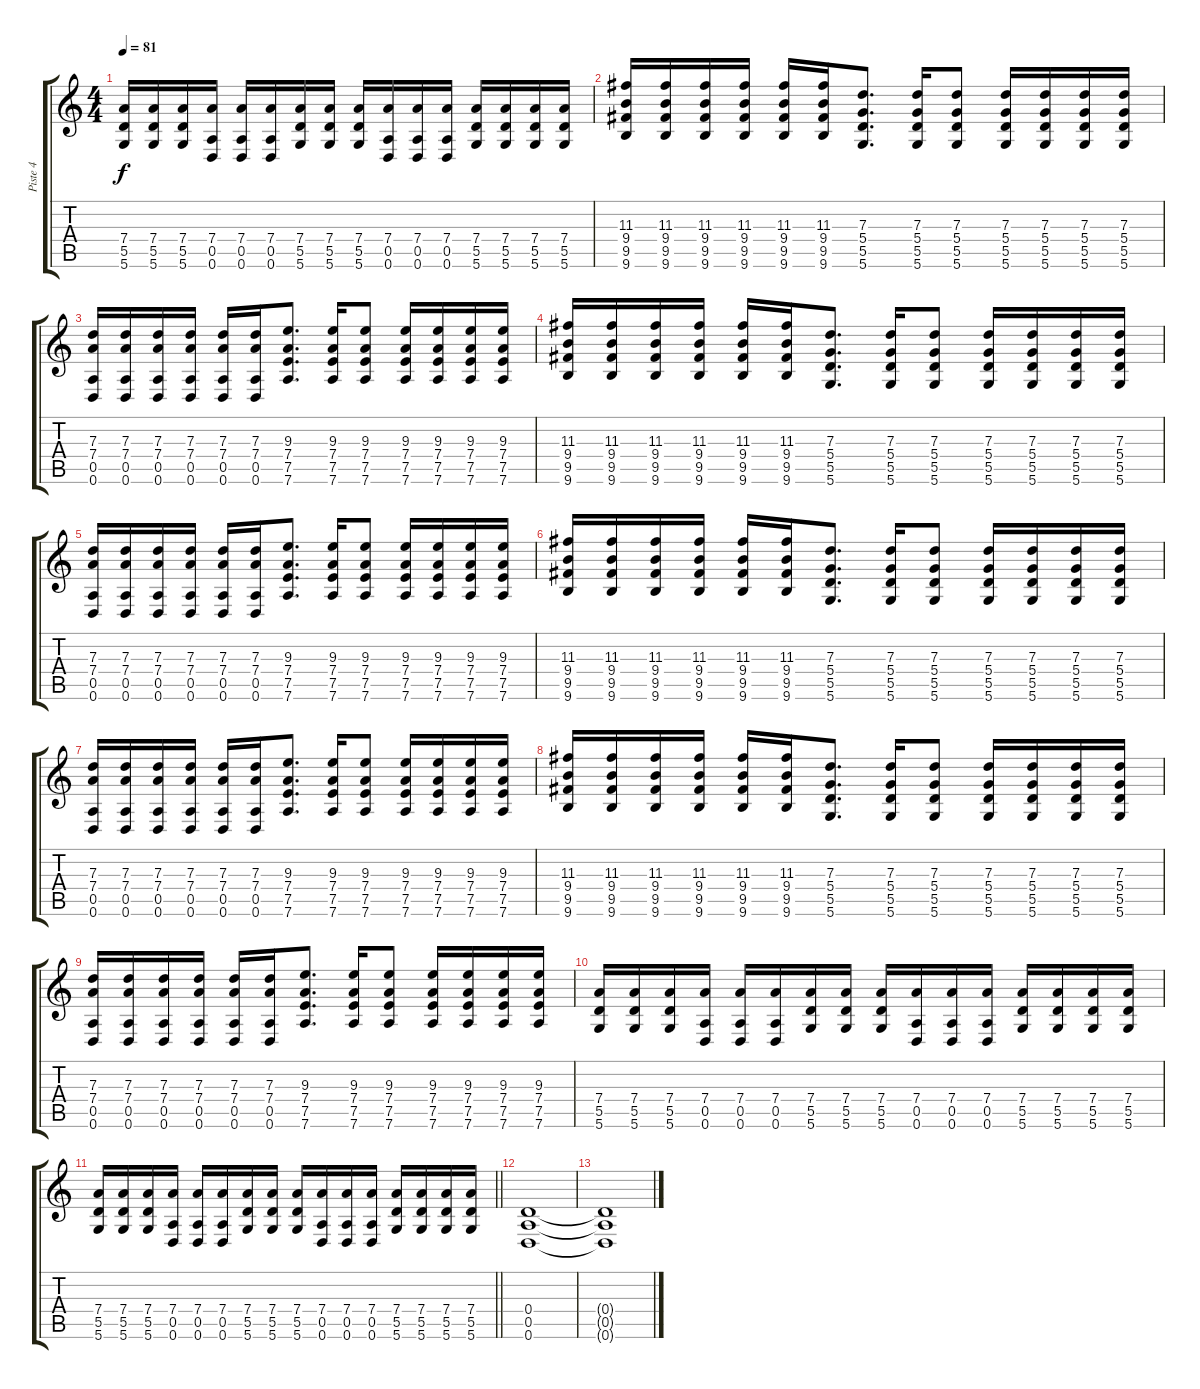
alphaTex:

\track ("Piste 4" "Piste 4") {instrument distortionguitar}
\staff {score tabs}
\tuning (E4 B3 G3 D3 A2 D2) {hide}
\ts (4 4)
\tempo 81
\clef g2
\ks c
(7.4 5.5 5.6).16{dy f} (7.4 5.5 5.6).16 (7.4 5.5 5.6).16 (7.4 0.5 0.6).16 (7.4 0.5 0.6).16 (7.4 0.5 0.6).16 (7.4 5.5 5.6).16 (7.4 5.5 5.6).16 (7.4 5.5 5.6).16 (7.4 0.5 0.6).16 (7.4 0.5 0.6).16 (7.4 0.5 0.6).16 (7.4 5.5 5.6).16 (7.4 5.5 5.6).16 (7.4 5.5 5.6).16 (7.4 5.5 5.6).16 |
(11.3 9.4 9.5 9.6).16 (11.3 9.4 9.5 9.6).16 (11.3 9.4 9.5 9.6).16 (11.3 9.4 9.5 9.6).16 (11.3 9.4 9.5 9.6).16 (11.3 9.4 9.5 9.6).16 (7.3 5.4 5.5 5.6).8{d} (7.3 5.4 5.5 5.6).16 (7.3 5.4 5.5 5.6).8 (7.3 5.4 5.5 5.6).16 (7.3 5.4 5.5 5.6).16 (7.3 5.4 5.5 5.6).16 (7.3 5.4 5.5 5.6).16 |
(7.3 7.4 0.5 0.6).16 (7.3 7.4 0.5 0.6).16 (7.3 7.4 0.5 0.6).16 (7.3 7.4 0.5 0.6).16 (7.3 7.4 0.5 0.6).16 (7.3 7.4 0.5 0.6).16 (9.3 7.4 7.5 7.6).8{d} (9.3 7.4 7.5 7.6).16 (9.3 7.4 7.5 7.6).8 (9.3 7.4 7.5 7.6).16 (9.3 7.4 7.5 7.6).16 (9.3 7.4 7.5 7.6).16 (9.3 7.4 7.5 7.6).16 |
(11.3 9.4 9.5 9.6).16 (11.3 9.4 9.5 9.6).16 (11.3 9.4 9.5 9.6).16 (11.3 9.4 9.5 9.6).16 (11.3 9.4 9.5 9.6).16 (11.3 9.4 9.5 9.6).16 (7.3 5.4 5.5 5.6).8{d} (7.3 5.4 5.5 5.6).16 (7.3 5.4 5.5 5.6).8 (7.3 5.4 5.5 5.6).16 (7.3 5.4 5.5 5.6).16 (7.3 5.4 5.5 5.6).16 (7.3 5.4 5.5 5.6).16 |
(7.3 7.4 0.5 0.6).16 (7.3 7.4 0.5 0.6).16 (7.3 7.4 0.5 0.6).16 (7.3 7.4 0.5 0.6).16 (7.3 7.4 0.5 0.6).16 (7.3 7.4 0.5 0.6).16 (9.3 7.4 7.5 7.6).8{d} (9.3 7.4 7.5 7.6).16 (9.3 7.4 7.5 7.6).8 (9.3 7.4 7.5 7.6).16 (9.3 7.4 7.5 7.6).16 (9.3 7.4 7.5 7.6).16 (9.3 7.4 7.5 7.6).16 |
(11.3 9.4 9.5 9.6).16 (11.3 9.4 9.5 9.6).16 (11.3 9.4 9.5 9.6).16 (11.3 9.4 9.5 9.6).16 (11.3 9.4 9.5 9.6).16 (11.3 9.4 9.5 9.6).16 (7.3 5.4 5.5 5.6).8{d} (7.3 5.4 5.5 5.6).16 (7.3 5.4 5.5 5.6).8 (7.3 5.4 5.5 5.6).16 (7.3 5.4 5.5 5.6).16 (7.3 5.4 5.5 5.6).16 (7.3 5.4 5.5 5.6).16 |
(7.3 7.4 0.5 0.6).16 (7.3 7.4 0.5 0.6).16 (7.3 7.4 0.5 0.6).16 (7.3 7.4 0.5 0.6).16 (7.3 7.4 0.5 0.6).16 (7.3 7.4 0.5 0.6).16 (9.3 7.4 7.5 7.6).8{d} (9.3 7.4 7.5 7.6).16 (9.3 7.4 7.5 7.6).8 (9.3 7.4 7.5 7.6).16 (9.3 7.4 7.5 7.6).16 (9.3 7.4 7.5 7.6).16 (9.3 7.4 7.5 7.6).16 |
(11.3 9.4 9.5 9.6).16 (11.3 9.4 9.5 9.6).16 (11.3 9.4 9.5 9.6).16 (11.3 9.4 9.5 9.6).16 (11.3 9.4 9.5 9.6).16 (11.3 9.4 9.5 9.6).16 (7.3 5.4 5.5 5.6).8{d} (7.3 5.4 5.5 5.6).16 (7.3 5.4 5.5 5.6).8 (7.3 5.4 5.5 5.6).16 (7.3 5.4 5.5 5.6).16 (7.3 5.4 5.5 5.6).16 (7.3 5.4 5.5 5.6).16 |
(7.3 7.4 0.5 0.6).16 (7.3 7.4 0.5 0.6).16 (7.3 7.4 0.5 0.6).16 (7.3 7.4 0.5 0.6).16 (7.3 7.4 0.5 0.6).16 (7.3 7.4 0.5 0.6).16 (9.3 7.4 7.5 7.6).8{d} (9.3 7.4 7.5 7.6).16 (9.3 7.4 7.5 7.6).8 (9.3 7.4 7.5 7.6).16 (9.3 7.4 7.5 7.6).16 (9.3 7.4 7.5 7.6).16 (9.3 7.4 7.5 7.6).16 |
(7.4 5.5 5.6).16 (7.4 5.5 5.6).16 (7.4 5.5 5.6).16 (7.4 0.5 0.6).16 (7.4 0.5 0.6).16 (7.4 0.5 0.6).16 (7.4 5.5 5.6).16 (7.4 5.5 5.6).16 (7.4 5.5 5.6).16 (7.4 0.5 0.6).16 (7.4 0.5 0.6).16 (7.4 0.5 0.6).16 (7.4 5.5 5.6).16 (7.4 5.5 5.6).16 (7.4 5.5 5.6).16 (7.4 5.5 5.6).16 |
\barLineRight lightlight
(7.4 5.5 5.6).16 (7.4 5.5 5.6).16 (7.4 5.5 5.6).16 (7.4 0.5 0.6).16 (7.4 0.5 0.6).16 (7.4 0.5 0.6).16 (7.4 5.5 5.6).16 (7.4 5.5 5.6).16 (7.4 5.5 5.6).16 (7.4 0.5 0.6).16 (7.4 0.5 0.6).16 (7.4 0.5 0.6).16 (7.4 5.5 5.6).16 (7.4 5.5 5.6).16 (7.4 5.5 5.6).16 (7.4 5.5 5.6).16 |
(0.4 0.5 0.6).1 |
(0.4{t} 0.5{t} 0.6{t}).1
